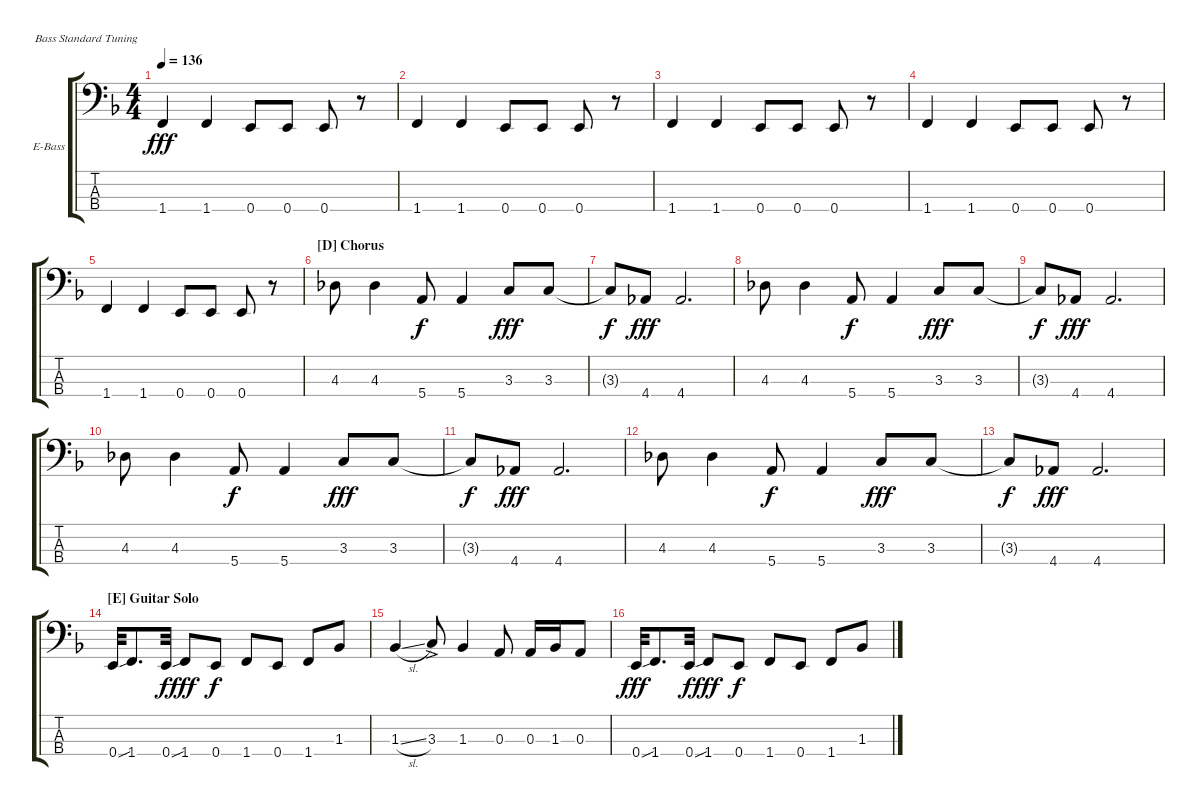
\defaultSystemsLayout 4
\bracketExtendMode groupsimilarinstruments
\firstSystemTrackNameOrientation horizontal
\otherSystemsTrackNameOrientation horizontal
\track ("Electric Bass" "E-Bass") {instrument electricbassfinger}
\staff {score tabs}
\tuning (G2 D2 A1 E1)
\ts (4 4)
\tempo 136
\clef f4
\scale
0.945776
\ks f
1.4.4{dy fff} 1.4.4 0.4.8 0.4.8 0.4.8 r.8 |
\scale
1.10845 1.4.4 1.4.4 0.4.8 0.4.8 0.4.8 r.8 |
\scale
0.945776 1.4.4 1.4.4 0.4.8 0.4.8 0.4.8 r.8 |
\scale
0.945776 1.4.4 1.4.4 0.4.8 0.4.8 0.4.8 r.8 |
\scale
1.10845 1.4.4 1.4.4 0.4.8 0.4.8 0.4.8 r.8 |
\section ("D" "Chorus")
\scale
0.945776 4.3.8 4.3.4 5.4.8{dy f} 5.4.4 3.3.8{dy fff} 3.3.8 |
\scale
0.945776 3.3{t}.8{dy f} 4.4.8{dy fff} 4.4.2{d} |
\scale
1.10845 4.3.8 4.3.4 5.4.8{dy f} 5.4.4 3.3.8{dy fff} 3.3.8 |
\scale
0.945776 3.3{t}.8{dy f} 4.4.8{dy fff} 4.4.2{d} |
\scale
0.945776 4.3.8 4.3.4 5.4.8{dy f} 5.4.4 3.3.8{dy fff} 3.3.8 |
\scale
1.10845 3.3{t}.8{dy f} 4.4.8{dy fff} 4.4.2{d} |
\scale
0.945776 4.3.8 4.3.4 5.4.8{dy f} 5.4.4 3.3.8{dy fff} 3.3.8 |
\scale
0.945776 3.3{t}.8{dy f} 4.4.8{dy fff} 4.4.2{d} |
\section ("E" "Guitar Solo")
\scale
1.10845 0.4{sou}.32 1.4.8{d} 0.4{sou}.32{dy f} 1.4.8{dy fff} 0.4.8{dy f} 1.4.8 0.4.8 1.4.8 1.3.8 |
\scale
0.945776 1.3{sl}.4 3.3{ac}.8 1.3.4 0.3.8 0.3.16 1.3.16 0.3.8 |
\scale
0.945776 0.4{sou}.32{dy fff} 1.4.8{d} 0.4{sou}.32{dy f} 1.4.8{dy fff} 0.4.8{dy f} 1.4.8 0.4.8 1.4.8 1.3.8
